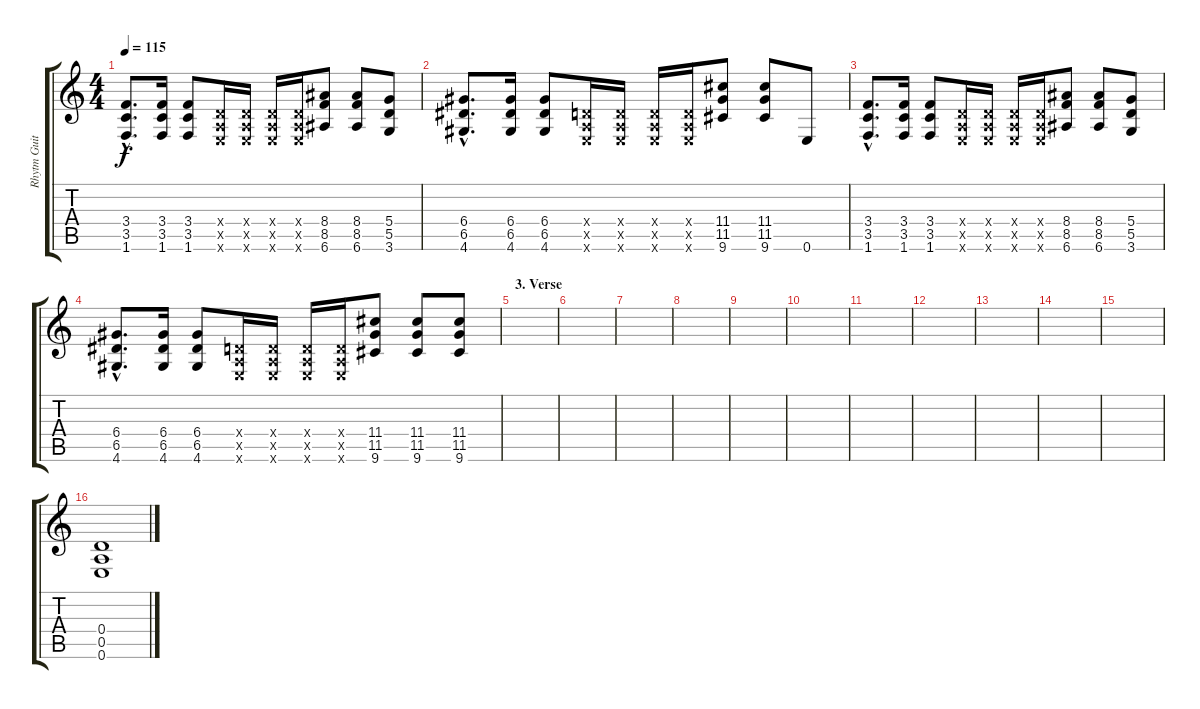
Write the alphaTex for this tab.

\track ("Rhytm Guitar" "Rhytm Guit") {instrument distortionguitar}
\staff {score tabs}
\tuning (E4 B3 G3 D3 A2 E2) {hide}
\ts (4 4)
\tempo 115
\clef g2
\ks c
(3.4{hac} 3.5{hac} 1.6{hac}).8{d dy f} (3.4 3.5 1.6).16 (3.4 3.5 1.6).8 (0.4{x} 0.5{x} 0.6{x}).16 (0.4{x} 0.5{x} 0.6{x}).16 (0.4{x} 0.5{x} 0.6{x}).16 (0.4{x} 0.5{x} 0.6{x}).16 (8.4 8.5 6.6).8 (8.4 8.5 6.6).8 (5.4 5.5 3.6).8 |
(6.4{hac} 6.5{hac} 4.6{hac}).8{d} (6.4 6.5 4.6).16 (6.4 6.5 4.6).8 (0.4{x} 0.5{x} 0.6{x}).16 (0.4{x} 0.5{x} 0.6{x}).16 (0.4{x} 0.5{x} 0.6{x}).16 (0.4{x} 0.5{x} 0.6{x}).16 (11.4 11.5 9.6).8 (11.4 11.5 9.6).8 0.6.8 |
(3.4{hac} 3.5{hac} 1.6{hac}).8{d} (3.4 3.5 1.6).16 (3.4 3.5 1.6).8 (0.4{x} 0.5{x} 0.6{x}).16 (0.4{x} 0.5{x} 0.6{x}).16 (0.4{x} 0.5{x} 0.6{x}).16 (0.4{x} 0.5{x} 0.6{x}).16 (8.4 8.5 6.6).8 (8.4 8.5 6.6).8 (5.4 5.5 3.6).8 |
(6.4{hac} 6.5{hac} 4.6{hac}).8{d} (6.4 6.5 4.6).16 (6.4 6.5 4.6).8 (0.4{x} 0.5{x} 0.6{x}).16 (0.4{x} 0.5{x} 0.6{x}).16 (0.4{x} 0.5{x} 0.6{x}).16 (0.4{x} 0.5{x} 0.6{x}).16 (11.4 11.5 9.6).8 (11.4 11.5 9.6).8 (11.4 11.5 9.6).8 |
\section ("" "3. Verse")
|
|
|
|
|
|
|
|
|
|
|
(0.4 0.5 0.6).1
